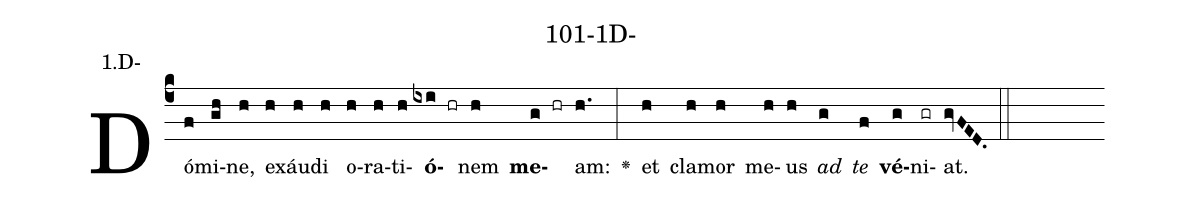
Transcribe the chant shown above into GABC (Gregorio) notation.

name: 101-1D-;
annotation: 1.D-;
%%
(c4)Dó(f)mi(gh)ne,(h) ex(h)áu(h)di(h) o(h)ra(h)ti(h)<b>ó</b>(ixi hr)nem(h) <b>me</b>(g hr)am:(h.) <v>\greheightstar</v>(:) et(h) cla(h)mor(h) me(h)us(h) <i>ad</i>(g) <i>te</i>(f) <b>vé</b>(g)ni(gr)at.(gvFED.) (::)


%E(h) u(h) o(g) u(f) a(g) e.(gvFED.) (::)
